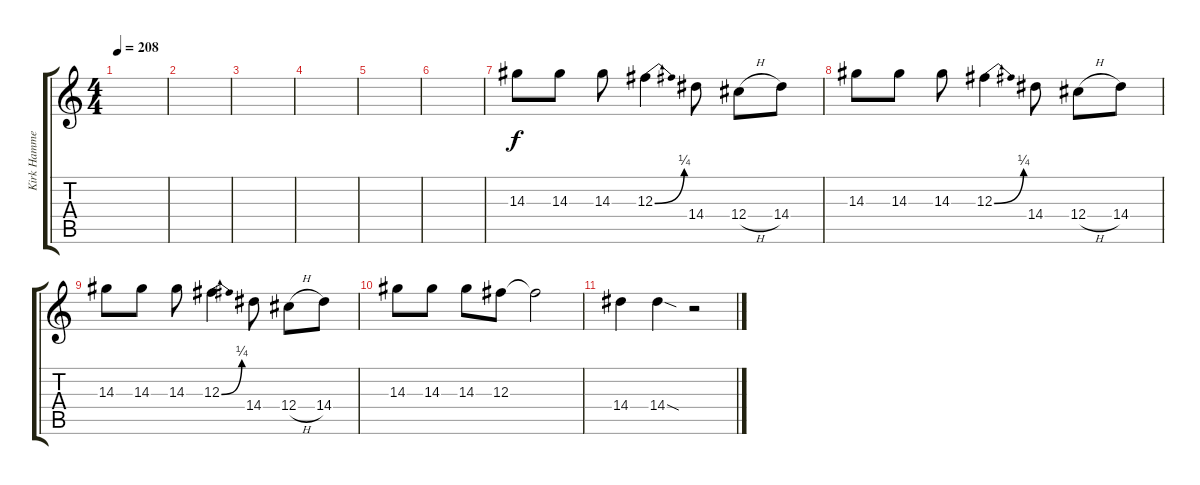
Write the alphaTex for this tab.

\track ("Kirk Hammett (Guitar 3)" "Kirk Hamme") {instrument distortionguitar}
\staff {score tabs}
\tuning (Eb4 Bb3 Gb3 Db3 Ab2 Eb2) {hide}
\ts (4 4)
\tempo 208
\clef g2
\ks c
|
|
|
|
|
|
14.3.8 14.3.8 14.3.8 12.3{be (bend 0 0 60 1)}.4 14.4.8 12.4{h}.8 14.4.8 |
14.3.8 14.3.8 14.3.8 12.3{be (bend 0 0 60 1)}.4 14.4.8 12.4{h}.8 14.4.8 |
14.3.8 14.3.8 14.3.8 12.3{be (bend 0 0 60 1)}.4 14.4.8 12.4{h}.8 14.4.8 |
14.3.8 14.3.8 14.3.8 12.3.8 12.3{t}.2 |
14.4.4 14.4{sod}.4 r.2
